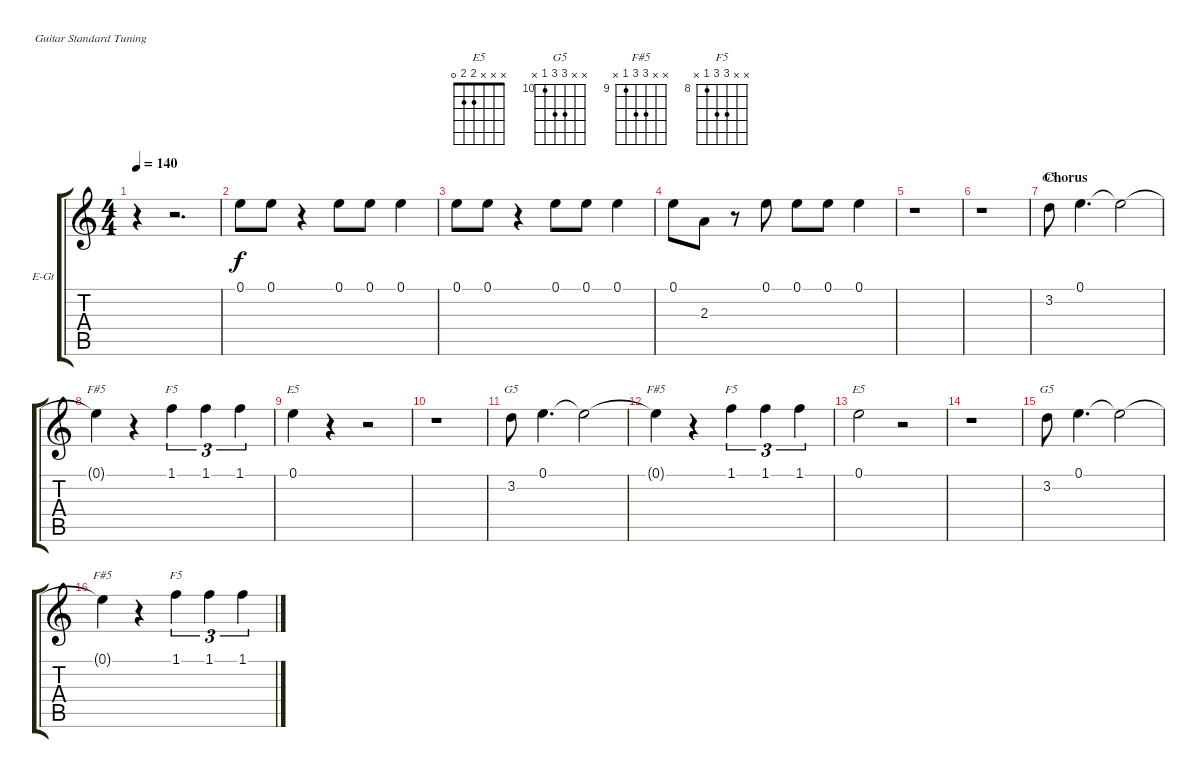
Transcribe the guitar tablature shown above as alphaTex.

\defaultSystemsLayout 4
\bracketExtendMode groupsimilarinstruments
\firstSystemTrackNameOrientation horizontal
\otherSystemsTrackNameOrientation horizontal
\track ("@$Chords$@" "E-Gt") {mute instrument electricguitarclean}
\staff {score tabs}
\tuning (E4 B3 G3 D3 A2 E2)
\chord ("E5" x x x 2 2 0) {showfingering false}
\chord ("G5" x x 12 12 10 x) {firstfret 10 showfingering false}
\chord ("F#5" x x 11 11 9 x) {firstfret 9 showfingering false}
\chord ("F5" x x 10 10 8 x) {firstfret 8 showfingering false}
\ts (4 4)
\tempo 140
\clef g2
\scale
0.333333
\ks c
r.4{dy f} r.2{d} |
\scale
0.333333 0.1.8 0.1.8 r.4 0.1.8 0.1.8 0.1.4 |
\scale
0.333333 0.1.8 0.1.8 r.4 0.1.8 0.1.8 0.1.4 |
\scale
0.333333 0.1.8 2.3.8 r.8 0.1.8 0.1.8 0.1.8 0.1.4 |
\scale
0.333333 r.1 |
\scale
0.333333 r.1 |
\section ("" "Chorus")
\scale
0.333333 3.2.8{ch "G5"} 0.1.4{d} 0.1{t}.2 |
\scale
0.333333 0.1{t}.4{ch "F#5"} r.4 1.1.4{tu (3 2) ch "F5"} 1.1.4{tu (3 2)} 1.1.4{tu (3 2)} |
\scale
0.333333 0.1.4{ch "E5"} r.4 r.2 |
\scale
0.333333 r.1 |
\scale
0.333333 3.2.8{ch "G5"} 0.1.4{d} 0.1{t}.2 |
\scale
0.333333 0.1{t}.4{ch "F#5"} r.4 1.1.4{tu (3 2) ch "F5"} 1.1.4{tu (3 2)} 1.1.4{tu (3 2)} |
\scale
0.333333 0.1.2{ch "E5"} r.2 |
\scale
0.333333 r.1 |
\scale
0.333333 3.2.8{ch "G5"} 0.1.4{d} 0.1{t}.2 |
\scale
0.333333 0.1{t}.4{ch "F#5"} r.4 1.1.4{tu (3 2) ch "F5"} 1.1.4{tu (3 2)} 1.1.4{tu (3 2)}
